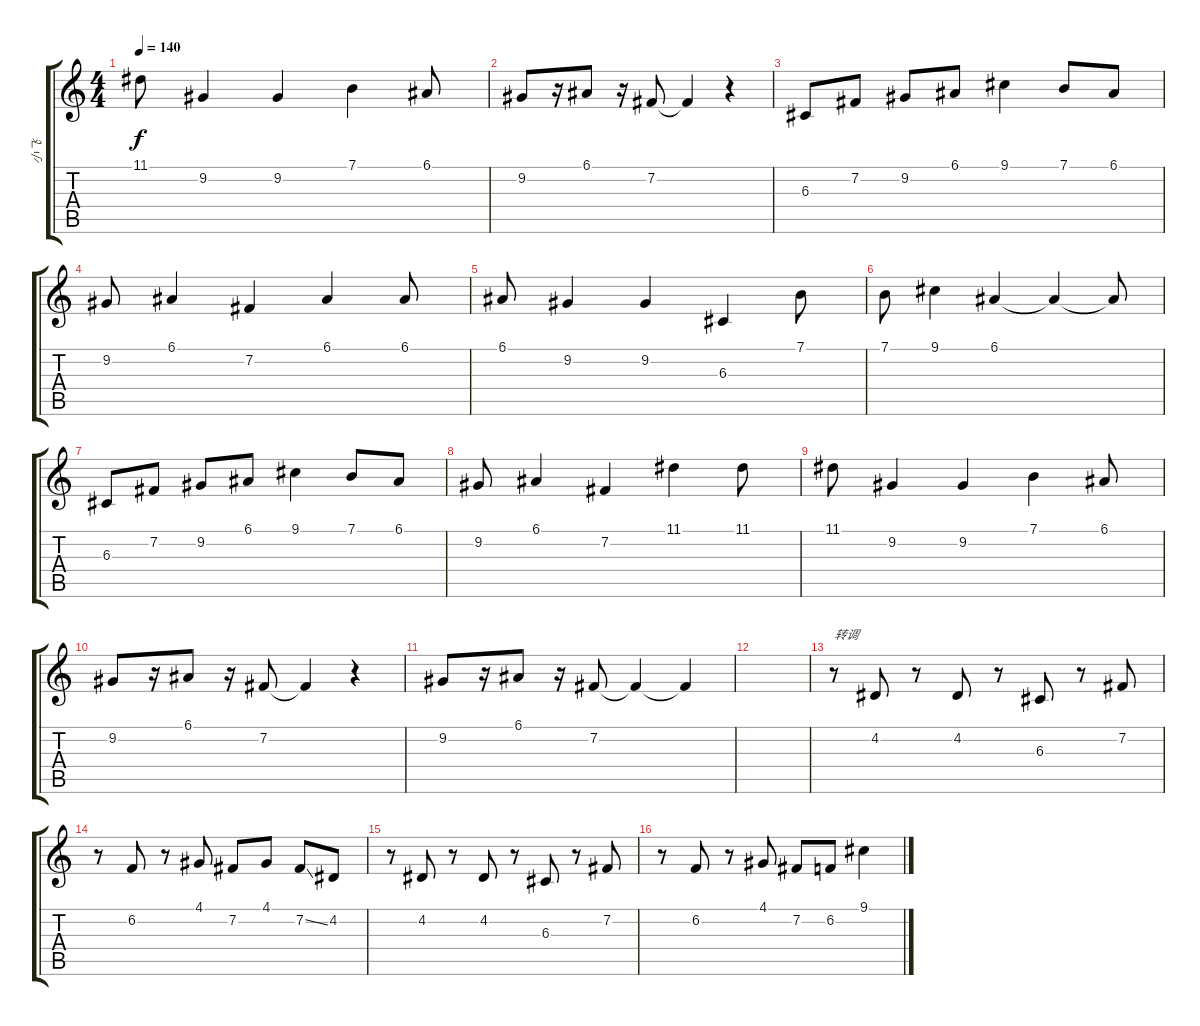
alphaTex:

\track ("小飞" "小飞") {instrument harmonica}
\staff {score tabs}
\tuning (E4 B3 G3 D3 A2 E2) {hide}
\ts (4 4)
\tempo 140
\clef g2
\ks c
11.1.8{dy f} 9.2.4 9.2.4 7.1.4 6.1.8 |
9.2.8 r.16 6.1.8 r.16 7.2.8 7.2{t}.4 r.4 |
6.3.8 7.2.8 9.2.8 6.1.8 9.1.4 7.1.8 6.1.8 |
9.2.8 6.1.4 7.2.4 6.1.4 6.1.8 |
6.1.8 9.2.4 9.2.4 6.3.4 7.1.8 |
7.1.8 9.1.4 6.1.4 6.1{t}.4 6.1{t}.8 |
6.3.8 7.2.8 9.2.8 6.1.8 9.1.4 7.1.8 6.1.8 |
9.2.8 6.1.4 7.2.4 11.1.4 11.1.8 |
11.1.8 9.2.4 9.2.4 7.1.4 6.1.8 |
9.2.8 r.16 6.1.8 r.16 7.2.8 7.2{t}.4 r.4 |
9.2.8 r.16 6.1.8 r.16 7.2.8 7.2{t}.4 7.2{t}.4 |
|
r.8{txt "转调"} 4.2.8 r.8 4.2.8 r.8 6.3.8 r.8 7.2.8 |
r.8 6.2.8 r.8 4.1.8 7.2.8 4.1.8 7.2{ss}.8 4.2.8 |
r.8 4.2.8 r.8 4.2.8 r.8 6.3.8 r.8 7.2.8 |
r.8 6.2.8 r.8 4.1.8 7.2.8 6.2.8 9.1.4
